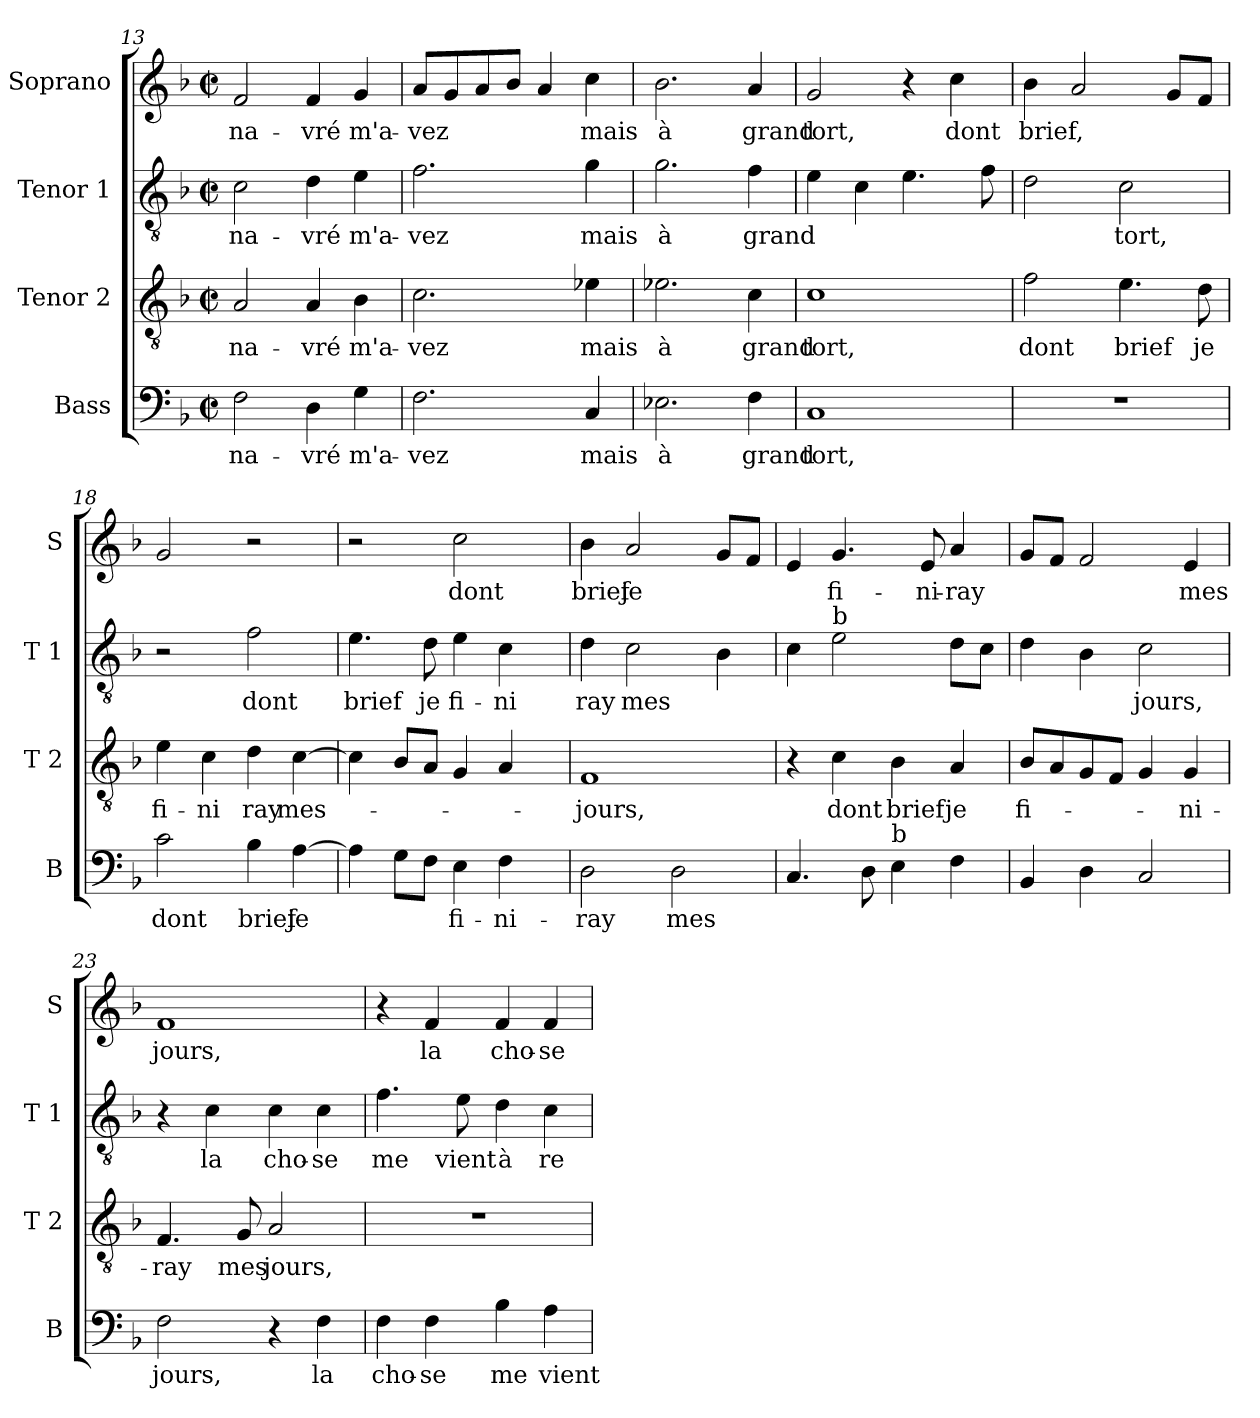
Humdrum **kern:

**kern	**text	**kern	**text	**kern	**text	**kern	**text
*part4	*part4	*part3	*part3	*part2	*part2	*part1	*part1
*staff4	*staff4	*staff3	*staff3	*staff2	*staff2	*staff1	*staff1
*I"Bass	*	*I"Tenor 2	*	*I"Tenor 1	*	*I"Soprano	*
*I'B	*	*I'T 2	*	*I'T 1	*	*I'S	*
*clefF4	*	*clefGv2	*	*clefGv2	*	*clefG2	*
*k[b-]	*	*k[b-]	*	*k[b-]	*	*k[b-]	*
*F:	*	*F:	*	*F:	*	*F:	*
*M2/2	*	*M2/2	*	*M2/2	*	*M2/2	*
*met(c|)	*	*met(c|)	*	*met(c|)	*	*met(c|)	*
=13	=13	=13	=13	=13	=13	=13	=13
2F\	na-	2A/	na-	2c\	na-	2f/	na-
4D\	-vré	4A/	-vré	4d\	-vré	4f/	-vré
4G\	m'a-	4B-\	m'a-	4e\	m'a-	4g/	m'a-
=14	=14	=14	=14	=14	=14	=14	=14
2.F\	-vez	2.c\	-vez	2.f\	-vez	8a/L	-vez
.	.	.	.	.	.	8g/	.
.	.	.	.	.	.	8a/	.
.	.	.	.	.	.	8b-/J	.
.	.	.	.	.	.	4a/	.
4C/	mais	4e-X\	mais	4g\	mais	4cc\	mais
=15	=15	=15	=15	=15	=15	=15	=15
2.E-X\	à	2.e-X\	à	2.g\	à	2.b-\	à
4F\	grand	4c\	grand	4f\	grand	4a/	grand
=16	=16	=16	=16	=16	=16	=16	=16
1C	tort,	1c	tort,	4e\	.	2g/	tort,
.	.	.	.	4c\	.	.	.
.	.	.	.	4.e\	.	4r	.
.	.	.	.	.	.	4cc\	dont
.	.	.	.	8f\	.	.	.
!!LO:PB:g=z
=17	=17	=17	=17	=17	=17	=17	=17
1r	.	2f\	dont	2d\	.	4b-\	brief,
.	.	.	.	.	.	2a/	.
.	.	4.e\	brief	2c\	tort,	.	.
.	.	.	.	.	.	8g/L	.
.	.	8d\	je	.	.	8f/J	.
=18	=18	=18	=18	=18	=18	=18	=18
2c\	dont	4e\	fi-	2r	.	2g/	.
.	.	4c\	-ni	.	.	.	.
4B-\	brief	4d\	ray	2f\	dont	2r	.
[4A\	je	[4c\	mes-	.	.	.	.
=19	=19	=19	=19	=19	=19	=19	=19
4A\]	.	4c\]	.	4.e\	brief	2r	.
8G\L	.	8B-/L	.	.	.	.	.
8F\J	.	8A/J	.	8d\	je	.	.
4E\	fi-	4G/	.	4e\	fi-	2cc\	dont
4F\	-ni-	4A/	.	4c\	-ni	.	.
=20	=20	=20	=20	=20	=20	=20	=20
2D\	-ray	1F	-jours,	4d\	ray	4b-\	brief
.	.	.	.	2c\	mes	2a/	je
2D\	mes	.	.	.	.	.	.
.	.	.	.	4B-\	.	8g/L	.
.	.	.	.	.	.	8f/J	.
=21	=21	=21	=21	=21	=21	=21	=21
4.C/	.	4r	.	4c\	.	4e/	.
!	!	!	!	!LO:TX:a:t=b	!	!	!
.	.	4c\	dont	2e\	.	4.g/	fi-
8D\	.	.	.	.	.	.	.
!LO:TX:a:t=b	!	!	!	!	!	!	!
4E\	.	4B-\	brief	.	.	.	.
.	.	.	.	.	.	8e/	-ni-
4F\	.	4A/	je	8d\L	.	4a/	-ray
.	.	.	.	8c\J	.	.	.
=22	=22	=22	=22	=22	=22	=22	=22
4BB-/	.	8B-/L	fi-	4d\	.	8g/L	.
.	.	8A/	.	.	.	8f/J	.
4D\	.	8G/	.	4B-\	.	2f/	.
.	.	8F/J	.	.	.	.	.
2C/	.	4G/	.	2c\	jours,	.	.
.	.	4G/	-ni-	.	.	4e/	mes
!!LO:LB:g=z
=23	=23	=23	=23	=23	=23	=23	=23
2F\	jours,	4.F/	-ray	4r	.	1f	jours,
.	.	.	.	4c\	la	.	.
.	.	8G/	mes	.	.	.	.
4r	.	2A/	jours,	4c\	cho-	.	.
4F\	la	.	.	4c\	-se	.	.
=24	=24	=24	=24	=24	=24	=24	=24
4F\	cho-	1r	.	4.f\	me	4r	.
4F\	-se	.	.	.	.	4f/	la
.	.	.	.	8e\	vient	.	.
4B-\	me	.	.	4d\	à	4f/	cho-
4A\	vient	.	.	4c\	re-	4f/	-se
=	=	=	=	=	=	=	=
*-	*-	*-	*-	*-	*-	*-	*-
